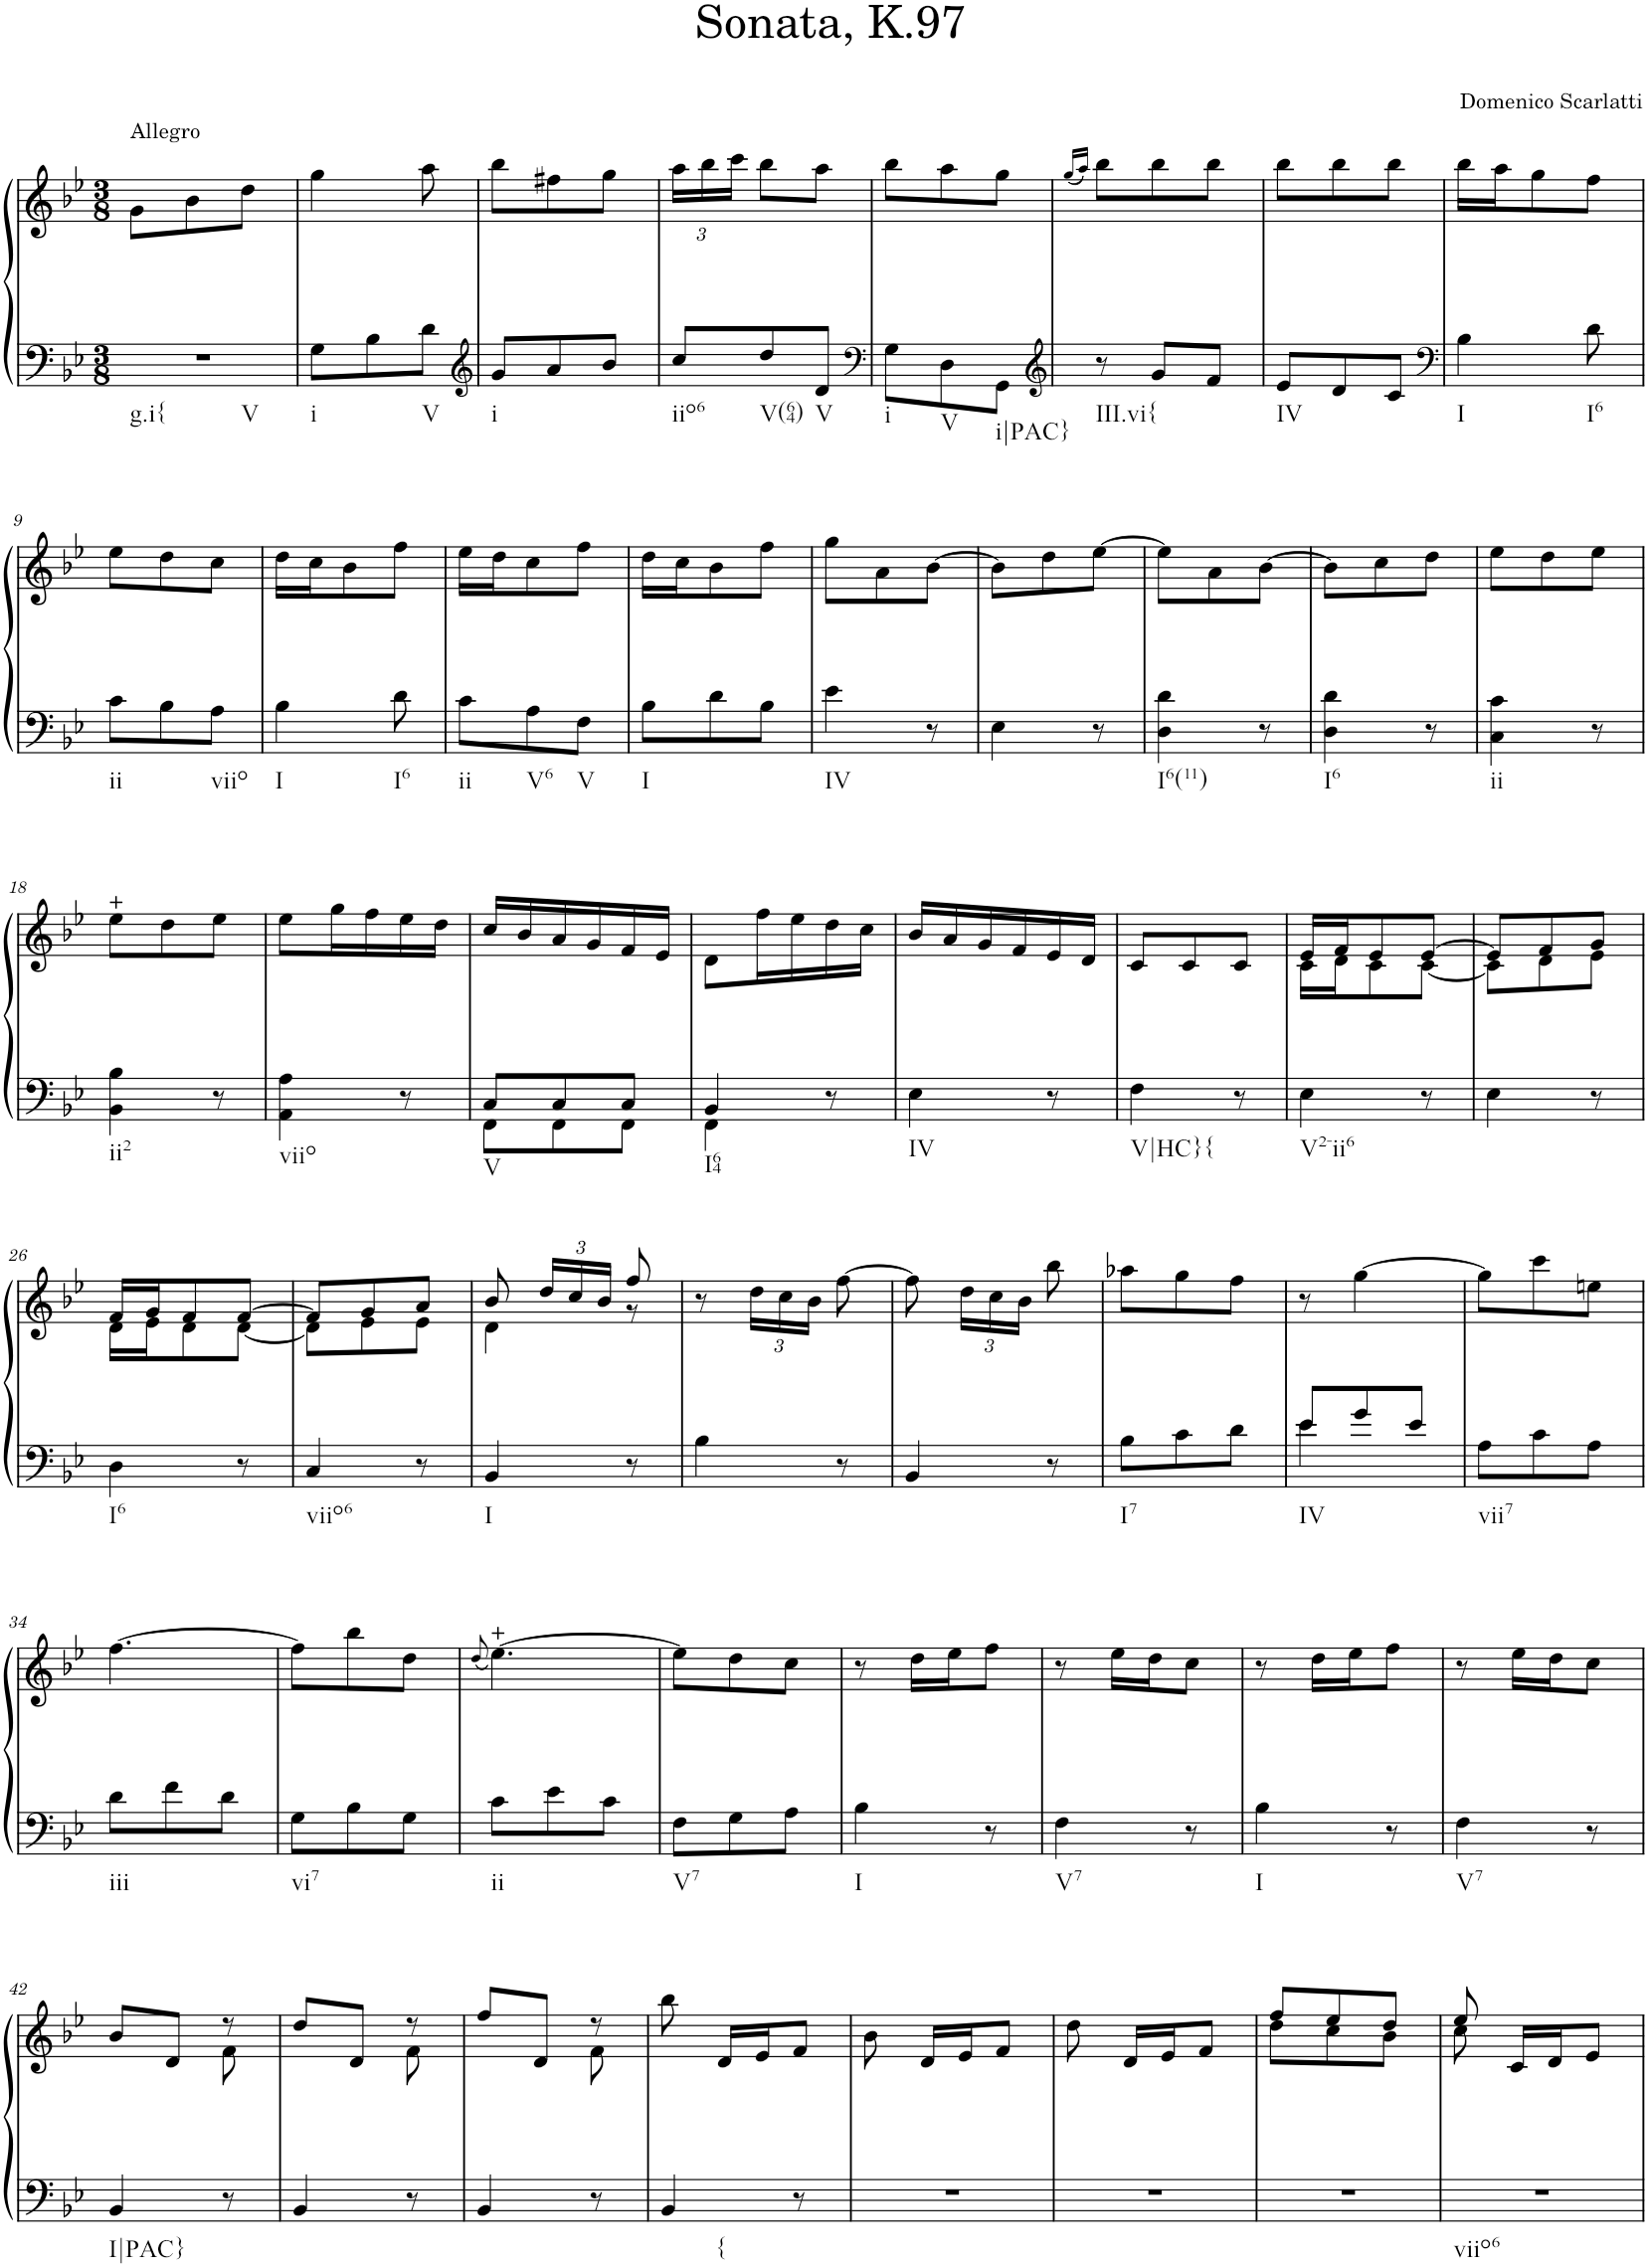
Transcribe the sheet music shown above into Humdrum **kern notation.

**kern	**kern
*part1	*part1
*staff2	*staff1
*I"Piano	*
*I'Pno.	*
*clefF4	*clefG2
*k[b-e-]	*k[b-e-]
*M3/8	*M3/8
=1	=1
!	!LO:TX:a:t=Allegro
!LO:TX:b:t=g.i{	!
!LO:TX:b:t=V	!
4.r	8g\L
.	8b-\
.	8dd\J
=2	=2
!LO:TX:b:t=i	!
8G\L	4gg\
8B-\	.
!LO:TX:b:t=V	!
8d\J	8aa\
=3	=3
*clefG2	*
!LO:TX:b:t=i	!
8g/L	8bb-\L
8a/	8ff#X\
8b-/J	8gg\J
=4	=4
*	*Xbrackettup
!LO:TX:b:t=iio6	!
8cc/L	24aa\LL
.	24bb-\
.	24ccc\JJ
!LO:TX:b:t=V(64)	!
8dd/	8bb-\L
!LO:TX:b:t=V	!
8d/J	8aa\J
=5	=5
*clefF4	*
!LO:TX:b:t=i	!
8G\L	8bb-\L
!LO:TX:b:t=V	!
8D\	8aa\
!LO:TX:b:t=i|PAC}	!
8GG\J	8gg\J
=6	=6
*clefG2	*
.	(16qgg/LL
.	16qaa/JJ)
!LO:TX:b:t=III.vi{	!
8r	8bb-\L
8g/L	8bb-\
8f/J	8bb-\J
=7	=7
!LO:TX:b:t=IV	!
8e-/L	8bb-\L
8d/	8bb-\
8c/J	8bb-\J
=8	=8
*clefF4	*
!LO:TX:b:t=I	!
4B-\	16bb-\LL
.	16aa\J
.	8gg\
!LO:TX:b:t=I6	!
8d\	8ff\J
!!LO:LB:g=z
=9	=9
!LO:TX:b:t=ii	!
8c\L	8ee-\L
8B-\	8dd\
!LO:TX:b:t=viio	!
8A\J	8cc\J
=10	=10
!LO:TX:b:t=I	!
4B-\	16dd\LL
.	16cc\J
.	8b-\
!LO:TX:b:t=I6	!
8d\	8ff\J
=11	=11
!LO:TX:b:t=ii	!
8c\L	16ee-\LL
.	16dd\J
!LO:TX:b:t=V6	!
8A\	8cc\
!LO:TX:b:t=V	!
8F\J	8ff\J
=12	=12
!LO:TX:b:t=I	!
8B-\L	16dd\LL
.	16cc\J
8d\	8b-\
8B-\J	8ff\J
=13	=13
!LO:TX:b:t=IV	!
4e-\	8gg\L
.	8a\
8r	[8b-\J
=14	=14
4E-\	8b-\L]
.	8dd\
8r	[8ee-\J
=15	=15
!LO:TX:b:t=I6(11)	!
4D\ 4d\	8ee-\L]
.	8a\
8r	[8b-\J
=16	=16
!LO:TX:b:t=I6	!
4D\ 4d\	8b-\L]
.	8cc\
8r	8dd\J
=17	=17
!LO:TX:b:t=ii	!
4C\ 4c\	8ee-\L
.	8dd\
8r	8ee-\J
!!LO:LB:g=z
=18	=18
!LO:TX:b:t=ii2	!
4BB-\ 4B-\	8ee-\L
.	8dd\
8r	8ee-\J
=19	=19
!LO:TX:b:t=viio	!
4AA\ 4A\	8ee-\L
.	16gg\L
.	16ff\
8r	16ee-\
.	16dd\JJ
=20	=20
*^	*
!LO:TX:b:t=V	!	!
8C/L	8FF\L	16cc/LL
.	.	16b-/
8C/	8FF\	16a/
.	.	16g/
8C/J	8FF\J	16f/
.	.	16e-/JJ
=21	=21	=21
!LO:TX:b:t=I64	!	!
4BB-/	4FF\	8d\L
.	.	16ff\L
.	.	16ee-\
8r	8ryy	16dd\
.	.	16cc\JJ
*v	*v	*
=22	=22
!LO:TX:b:t=IV	!
4E-\	16b-/LL
.	16a/
.	16g/
.	16f/
8r	16e-/
.	16d/JJ
=23	=23
!LO:TX:b:t=V|HC}{	!
4F\	8c/L
.	8c/
8r	8c/J
=24	=24
*	*^
!LO:TX:b:t=V2-ii6	!	!
4E-\	16e-/LL	16c\LL
.	16f/J	16d\J
.	8e-/	8c\
8r	[8e-/J	[8c\J
=25	=25	=25
4E-\	8e-/L]	8c\L]
.	8f/	8d\
8r	8g/J	8e-\J
!!LO:LB:g=z	!!
=26	=26	=26
!LO:TX:b:t=I6	!	!
4D\	16f/LL	16d\LL
.	16g/J	16e-\J
.	8f/	8d\
8r	[8f/J	[8d\J
=27	=27	=27
!LO:TX:b:t=viio6	!	!
4C/	8f/L]	8d\L]
.	8g/	8e-\
8r	8a/J	8e-\J
=28	=28	=28
!LO:TX:b:t=I	!	!
4BB-/	8b-/	4d\
.	24dd/LL	.
.	24cc/	.
.	24b-/JJ	.
8r	8ff/	8r
*	*v	*v
=29	=29
4B-\	8r
.	24dd\LL
.	24cc\
.	24b-\JJ
8r	[8ff\
=30	=30
4BB-/	8ff\]
.	24dd\LL
.	24cc\
.	24b-\JJ
8r	8bb-\
=31	=31
!LO:TX:b:t=I7	!
8B-\L	8aa-X\L
8c\	8gg\
8d\J	8ff\J
=32	=32
*^	*
!LO:TX:b:t=IV	!	!
8e-/L	4e-\	8r
8g/	.	[4gg\
8e-/J	8ryy	.
=33	=33	=33
!LO:TX:b:t=vii7	!	!
*v	*v	*
8A\L	8gg\L]
8c\	8ccc\
8A\J	8een\J
!!LO:LB:g=z
=34	=34
!LO:TX:b:t=iii	!
8d\L	[4.ff\
8f\	.
8d\J	.
=35	=35
!LO:TX:b:t=vi7	!
8G\L	8ff\L]
8B-\	8bb-\
8G\J	8dd\J
=36	=36
.	(8qdd/
!LO:TX:b:t=ii	!
8c\L	[4.ee-\)
8e-\	.
8c\J	.
=37	=37
!LO:TX:b:t=V7	!
8F\L	8ee-\L]
8G\	8dd\
8A\J	8cc\J
=38	=38
!LO:TX:b:t=I	!
4B-\	8r
.	16dd\LL
.	16ee-\J
8r	8ff\J
=39	=39
!LO:TX:b:t=V7	!
4F\	8r
.	16ee-\LL
.	16dd\J
8r	8cc\J
=40	=40
!LO:TX:b:t=I	!
4B-\	8r
.	16dd\LL
.	16ee-\J
8r	8ff\J
=41	=41
!LO:TX:b:t=V7	!
4F\	8r
.	16ee-\LL
.	16dd\J
8r	8cc\J
!!LO:LB:g=z
=42	=42
*	*^
!LO:TX:b:t=I|PAC}	!	!
4BB-/	8b-/L	4ryy
.	8d/J	.
8r	8r	8f\
=43	=43	=43
4BB-/	8dd/L	4ryy
.	8d/J	.
8r	8r	8f\
=44	=44	=44
4BB-/	8ff/L	4ryy
.	8d/J	.
8r	8r	8f\
=45	=45	=45
!LO:TX:b:t={	!	!
*	*v	*v
4BB-/	8bb-\
.	16d/LL
.	16e-/J
8r	8f/J
=46	=46
4.r	8b-\
.	16d/LL
.	16e-/J
.	8f/J
=47	=47
4.r	8dd\
.	16d/LL
.	16e-/J
.	8f/J
=48	=48
*	*^
4.r	8ff/L	8dd\L
.	8ee-/	8cc\
.	8dd/J	8b-\J
=49	=49	=49
!LO:TX:b:t=viio6	!	!
4.r	8ee-/	8cc\
.	16c/LL	4ryy
.	16d/J	.
.	8e-/J	.
*	*v	*v
=	=
*-	*-
